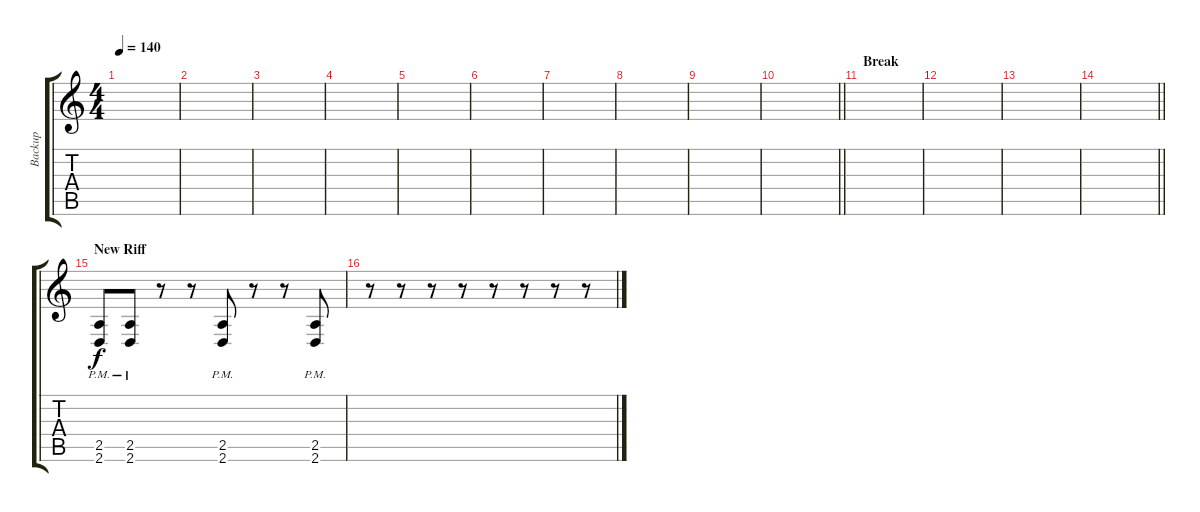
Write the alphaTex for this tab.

\track ("Backup" "Backup") {instrument distortionguitar}
\staff {score tabs}
\tuning (D4 A3 F3 C3 G2 C2) {hide}
\ts (4 4)
\tempo 140
\clef g2
\ks c
|
|
|
|
|
|
|
|
|
\barLineRight lightlight
|
\section ("" "Break")
|
|
|
\barLineRight lightlight
|
\section ("" "New Riff")
(2.5{pm} 2.6{pm}).8 (2.5{pm} 2.6{pm}).8 r.8 r.8 (2.5{pm} 2.6{pm}).8 r.8 r.8 (2.5{pm} 2.6{pm}).8 |
r.8 r.8 r.8 r.8 r.8 r.8 r.8 r.8
